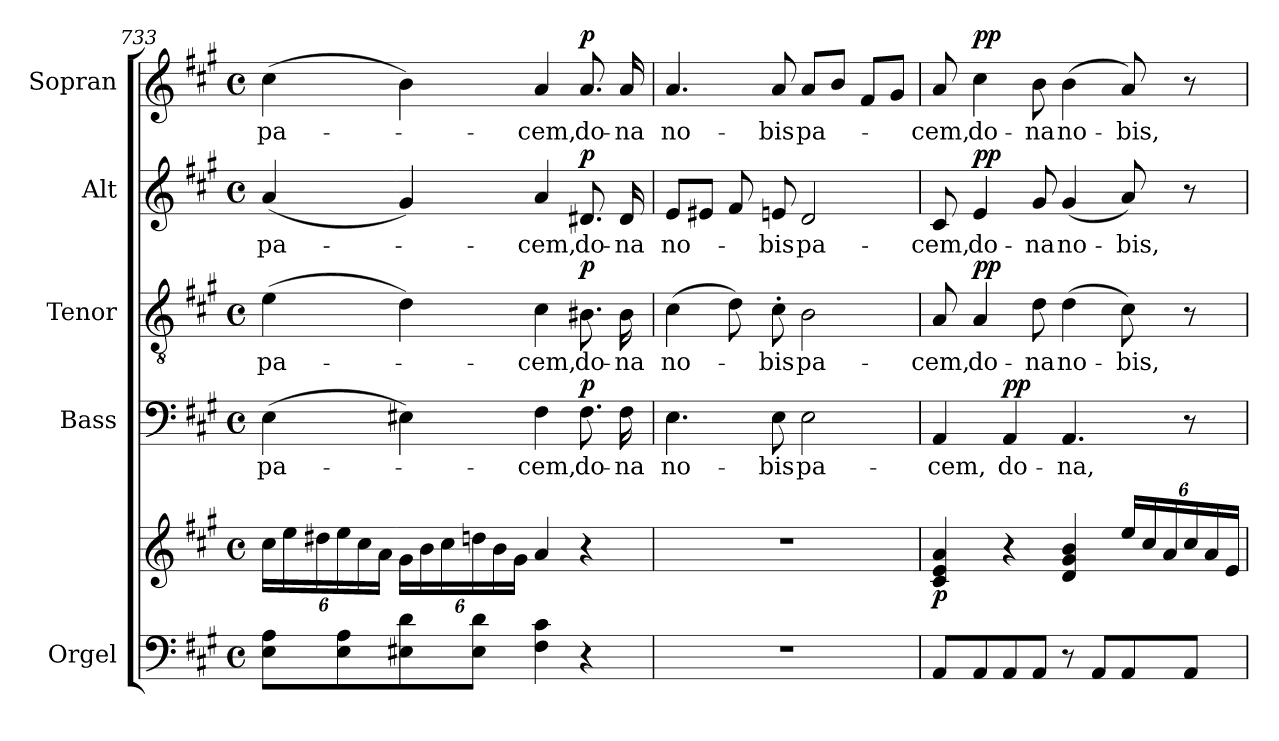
**kern	**kern	**dynam	**kern	**text	**dynam	**kern	**text	**dynam	**kern	**text	**dynam	**kern	**text	**dynam
*part5	*part5	*part5	*part4	*part4	*part4	*part3	*part3	*part3	*part2	*part2	*part2	*part1	*part1	*part1
*staff6	*staff5	*staff5/6	*staff4	*staff4	*staff4	*staff3	*staff3	*staff3	*staff2	*staff2	*staff2	*staff1	*staff1	*staff1
*I"Orgel	*	*	*I"Bass	*	*	*I"Tenor	*	*	*I"Alt	*	*	*I"Sopran	*	*
*I'Org.	*	*	*I'B.	*	*	*I'T.	*	*	*I'A.	*	*	*I'S.	*	*
*clefF4	*clefG2	*	*clefF4	*	*	*clefGv2	*	*	*clefG2	*	*	*clefG2	*	*
*k[f#c#g#]	*k[f#c#g#]	*	*k[f#c#g#]	*	*	*k[f#c#g#]	*	*	*k[f#c#g#]	*	*	*k[f#c#g#]	*	*
*A:	*A:	*	*A:	*	*	*A:	*	*	*A:	*	*	*A:	*	*
*M4/4	*M4/4	*	*M4/4	*	*	*M4/4	*	*	*M4/4	*	*	*M4/4	*	*
*met(c)	*met(c)	*	*met(c)	*	*	*met(c)	*	*	*met(c)	*	*	*met(c)	*	*
*	*Xbrackettup	*	*	*	*	*	*	*	*	*	*	*	*	*
=733	=733	=733	=733	=733	=733	=733	=733	=733	=733	=733	=733	=733	=733	=733
!	!	!	!	!LO:LY:b	!	!	!LO:LY:b	!	!	!LO:LY:b	!	!	!LO:LY:b	!
8E\ 8A\L	24cc#\LL	.	(>4E\	pa-	.	(>4e\	pa-	.	(<4a/	pa-	.	(>4cc#\	pa-	.
.	24ee\	.	.	.	.	.	.	.	.	.	.	.	.	.
.	24dd#X\	.	.	.	.	.	.	.	.	.	.	.	.	.
8E\ 8A\	24ee\	.	.	.	.	.	.	.	.	.	.	.	.	.
.	24cc#\	.	.	.	.	.	.	.	.	.	.	.	.	.
.	24a\JJ	.	.	.	.	.	.	.	.	.	.	.	.	.
8E#X\ 8d\	24g#\LL	.	4E#X\)	.	.	4d\)	.	.	4g#/)	.	.	4b\)	.	.
.	24b\	.	.	.	.	.	.	.	.	.	.	.	.	.
.	24cc#\	.	.	.	.	.	.	.	.	.	.	.	.	.
8E#\ 8d\J	24ddn\	.	.	.	.	.	.	.	.	.	.	.	.	.
.	24b\	.	.	.	.	.	.	.	.	.	.	.	.	.
.	24g#\JJ	.	.	.	.	.	.	.	.	.	.	.	.	.
!	!	!	!	!LO:LY:b	!	!	!LO:LY:b	!	!	!LO:LY:b	!	!	!LO:LY:b	!
4F#\ 4c#\	4a/	.	4F#\	-cem,	.	4c#\	-cem,	.	4a/	-cem,	.	4a/	-cem,	.
!	!	!	!	!LO:LY:b	!LO:DY:a	!	!LO:LY:b	!LO:DY:a	!	!LO:LY:b	!LO:DY:a	!	!LO:LY:b	!LO:DY:a
4r	4r	.	8.F#\	do-	p	8.B#X\	do-	p	8.d#X/	do-	p	8.a/	do-	p
!	!	!	!	!LO:LY:b	!	!	!LO:LY:b	!	!	!LO:LY:b	!	!	!LO:LY:b	!
.	.	.	16F#\	-na	.	16B#\	-na	.	16d#/	-na	.	16a/	-na	.
=734	=734	=734	=734	=734	=734	=734	=734	=734	=734	=734	=734	=734	=734	=734
!	!	!	!	!LO:LY:b	!	!	!LO:LY:b	!	!	!LO:LY:b	!	!	!LO:LY:b	!
1r	1r	.	4.E\	no-	.	(>4c#\	no-	.	8e/L	no-	.	4.a/	no-	.
.	.	.	.	.	.	.	.	.	8e#X/J	.	.	.	.	.
.	.	.	.	.	.	8d\)	.	.	8f#/	.	.	.	.	.
!	!	!	!	!LO:LY:b	!	!	!LO:LY:b	!	!	!LO:LY:b	!	!	!LO:LY:b	!
.	.	.	8E\	-bis	.	8c#'>\	-bis	.	8en/	-bis	.	8a/	-bis	.
!	!	!	!	!LO:LY:b	!	!	!LO:LY:b	!	!	!LO:LY:b	!	!	!LO:LY:b	!
.	.	.	2E\	pa-	.	2B\	pa-	.	2d/	pa-	.	8a/L	pa-	.
.	.	.	.	.	.	.	.	.	.	.	.	8b/J	.	.
.	.	.	.	.	.	.	.	.	.	.	.	8f#/L	.	.
.	.	.	.	.	.	.	.	.	.	.	.	8g#/J	.	.
!!LO:LB:g=z
=735	=735	=735	=735	=735	=735	=735	=735	=735	=735	=735	=735	=735	=735	=735
!	!	!LO:DY:b	!	!LO:LY:b	!	!	!LO:LY:b	!	!	!LO:LY:b	!	!	!LO:LY:b	!
8AA/L	4c#/ 4e/ 4a/	p	4AA/	-cem,	.	8A/	-cem,	.	8c#/	-cem,	.	8a/	-cem,	.
!	!	!	!	!	!	!	!LO:LY:b	!LO:DY:a	!	!LO:LY:b	!LO:DY:a	!	!LO:LY:b	!LO:DY:a
8AA/	.	.	.	.	.	4A/	do-	pp	4e/	do-	pp	4cc#\	do-	pp
!	!	!	!	!LO:LY:b	!LO:DY:a	!	!	!	!	!	!	!	!	!
8AA/	4r	.	4AA/	do-	pp	.	.	.	.	.	.	.	.	.
!	!	!	!	!	!	!	!LO:LY:b	!	!	!LO:LY:b	!	!	!LO:LY:b	!
8AA/J	.	.	.	.	.	8d\	-na	.	8g#/	-na	.	8b\	-na	.
!	!	!	!	!LO:LY:b	!	!	!LO:LY:b	!	!	!LO:LY:b	!	!	!LO:LY:b	!
8r	4d/ 4g#/ 4b/	.	4.AA/	-na,	.	(>4d\	no-	.	(<4g#/	no-	.	(>4b\	no-	.
8AA/L	.	.	.	.	.	.	.	.	.	.	.	.	.	.
!	!	!	!	!	!	!	!LO:LY:b	!	!	!LO:LY:b	!	!	!LO:LY:b	!
8AA/	24ee/LL	.	.	.	.	8c#\)	-bis,	.	8a/)	-bis,	.	8a/)	-bis,	.
.	24cc#/	.	.	.	.	.	.	.	.	.	.	.	.	.
.	24a/	.	.	.	.	.	.	.	.	.	.	.	.	.
8AA/J	24cc#/	.	8r	.	.	8r	.	.	8r	.	.	8r	.	.
.	24a/	.	.	.	.	.	.	.	.	.	.	.	.	.
.	24e/JJ	.	.	.	.	.	.	.	.	.	.	.	.	.
=	=	=	=	=	=	=	=	=	=	=	=	=	=	=
*-	*-	*-	*-	*-	*-	*-	*-	*-	*-	*-	*-	*-	*-	*-
